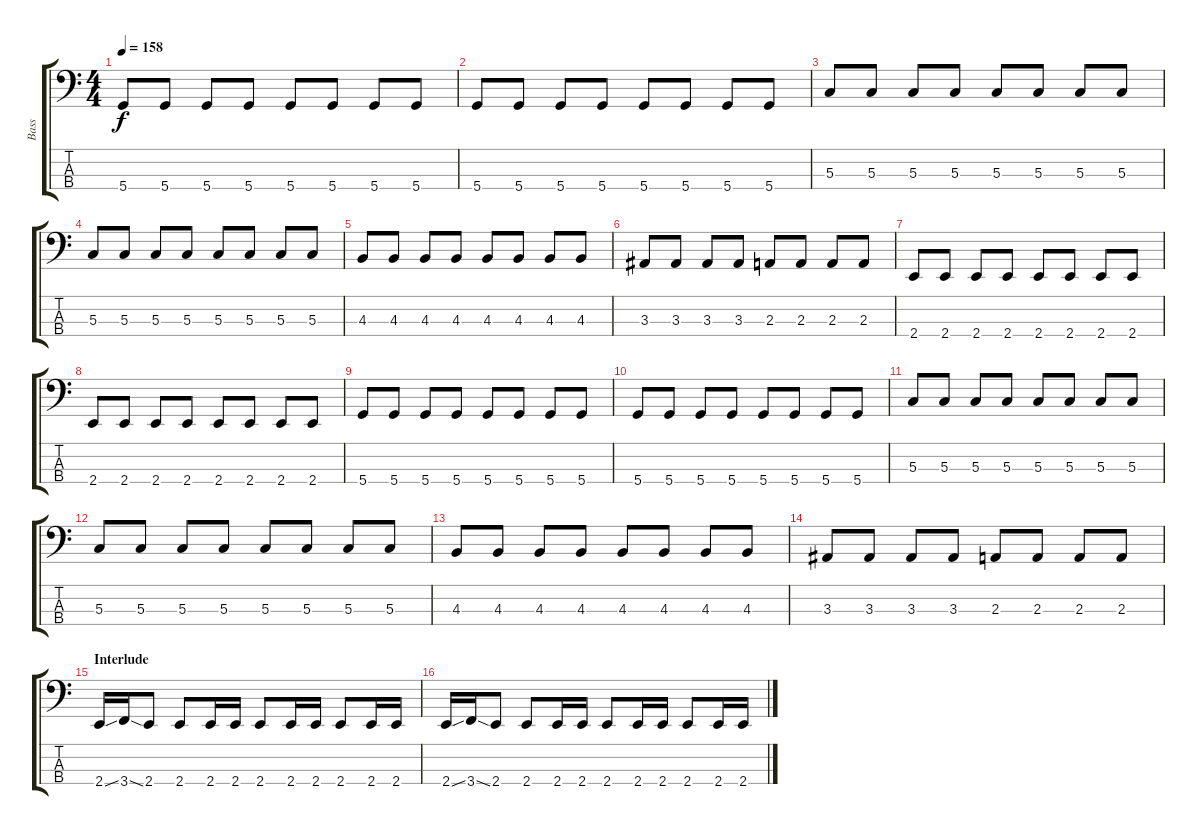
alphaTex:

\track ("Bass " "Bass ") {instrument electricbasspick}
\staff {score tabs}
\tuning (F2 C2 G1 D1) {hide}
\ts (4 4)
\tempo 158
\clef f4
\ks c
5.4.8{dy f} 5.4.8 5.4.8 5.4.8 5.4.8 5.4.8 5.4.8 5.4.8 |
5.4.8 5.4.8 5.4.8 5.4.8 5.4.8 5.4.8 5.4.8 5.4.8 |
5.3.8 5.3.8 5.3.8 5.3.8 5.3.8 5.3.8 5.3.8 5.3.8 |
5.3.8 5.3.8 5.3.8 5.3.8 5.3.8 5.3.8 5.3.8 5.3.8 |
4.3.8 4.3.8 4.3.8 4.3.8 4.3.8 4.3.8 4.3.8 4.3.8 |
3.3.8 3.3.8 3.3.8 3.3.8 2.3.8 2.3.8 2.3.8 2.3.8 |
2.4.8 2.4.8 2.4.8 2.4.8 2.4.8 2.4.8 2.4.8 2.4.8 |
2.4.8 2.4.8 2.4.8 2.4.8 2.4.8 2.4.8 2.4.8 2.4.8 |
5.4.8 5.4.8 5.4.8 5.4.8 5.4.8 5.4.8 5.4.8 5.4.8 |
5.4.8 5.4.8 5.4.8 5.4.8 5.4.8 5.4.8 5.4.8 5.4.8 |
5.3.8 5.3.8 5.3.8 5.3.8 5.3.8 5.3.8 5.3.8 5.3.8 |
5.3.8 5.3.8 5.3.8 5.3.8 5.3.8 5.3.8 5.3.8 5.3.8 |
4.3.8 4.3.8 4.3.8 4.3.8 4.3.8 4.3.8 4.3.8 4.3.8 |
3.3.8 3.3.8 3.3.8 3.3.8 2.3.8 2.3.8 2.3.8 2.3.8 |
\section ("" "Interlude")
2.4{ss}.16 3.4{ss}.16 2.4.8 2.4.8 2.4.16 2.4.16 2.4.8 2.4.16 2.4.16 2.4.8 2.4.16 2.4.16 |
2.4{ss}.16 3.4{ss}.16 2.4.8 2.4.8 2.4.16 2.4.16 2.4.8 2.4.16 2.4.16 2.4.8 2.4.16 2.4.16
